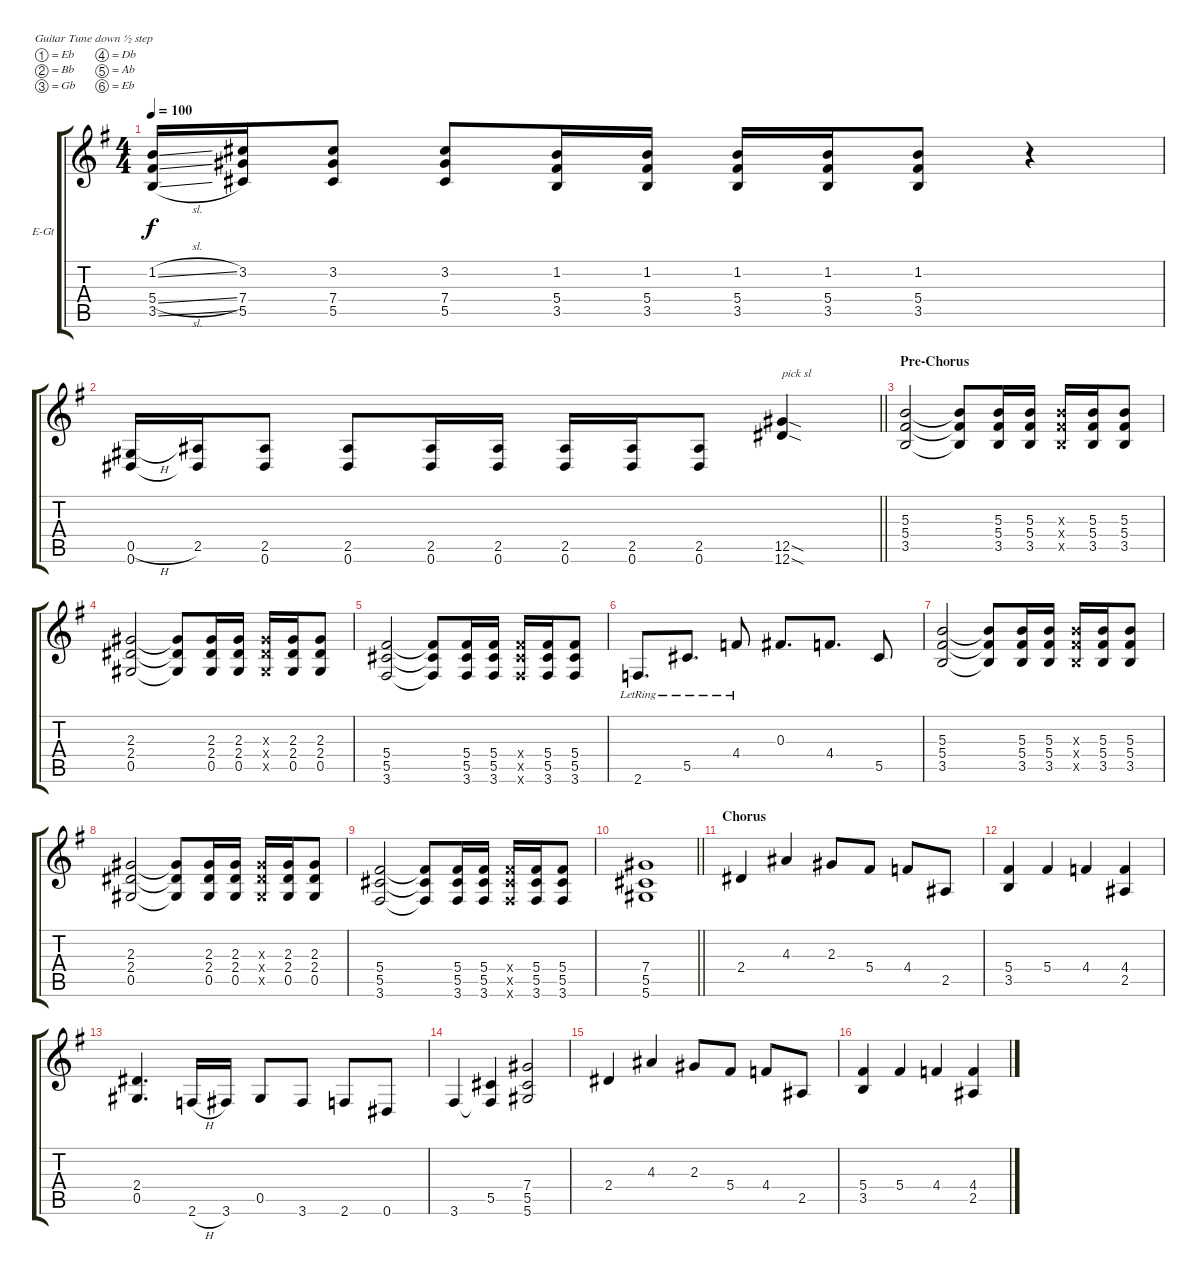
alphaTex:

\bracketExtendMode groupsimilarinstruments
\firstSystemTrackNameOrientation horizontal
\otherSystemsTrackNameOrientation horizontal
\track ("Гитара 1" "E-Gt") {mute instrument distortionguitar}
\staff {score tabs}
\tuning (Eb4 Bb3 Gb3 Db3 Ab2 Eb2)
\ts (4 4)
\beaming (8 2 2 2 2)
\tempo 100
\clef g2
\ks eminor
(1.2{sl} 5.4{sl} 3.5{sl}).16{dy f} (3.2 7.4 5.5).16 (3.2 7.4 5.5).8 (3.2 7.4 5.5).8 (1.2 5.4 3.5).16 (1.2 5.4 3.5).16 (1.2 5.4 3.5).16 (1.2 5.4 3.5).16 (1.2 5.4 3.5).8 r.4 |
\barLineRight lightlight
(0.5{h} 0.6).16 (2.5 0.6{t}).16 (2.5 0.6).8 (2.5 0.6).8 (2.5 0.6).16 (2.5 0.6).16 (2.5 0.6).16 (2.5 0.6).16 (2.5 0.6).8 (12.5{sod} 12.6{sod}).4{txt "pick sl"} |
\section ("" "Pre-Chorus")
(5.3 5.4 3.5).2 (5.3{t} 5.4{t} 3.5{t}).8 (5.3 5.4 3.5).16 (5.3 5.4 3.5).16 (5.3{x} 5.4{x} 3.5{x}).16 (5.3 5.4 3.5).16 (5.3 5.4 3.5).8 |
(2.3 2.4 0.5).2 (2.3{t} 2.4{t} 0.5{t}).8 (2.3 2.4 0.5).16 (2.3 2.4 0.5).16 (2.3{x} 2.4{x} 0.5{x}).16 (2.3 2.4 0.5).16 (2.3 2.4 0.5).8 |
(5.4 5.5 3.6).2 (5.4{t} 5.5{t} 3.6{t}).8 (5.4 5.5 3.6).16 (5.4 5.5 3.6).16 (5.4{x} 5.5{x} 3.6{x}).16 (5.4 5.5 3.6).16 (5.4 5.5 3.6).8 |
2.6{lr}.8{d} 5.5{lr}.8{d} 4.4{lr}.8 0.3.8{d} 4.4.8{d} 5.5.8 |
(5.3 5.4 3.5).2 (5.3{t} 5.4{t} 3.5{t}).8 (5.3 5.4 3.5).16 (5.3 5.4 3.5).16 (5.3{x} 5.4{x} 3.5{x}).16 (5.3 5.4 3.5).16 (5.3 5.4 3.5).8 |
(2.3 2.4 0.5).2 (2.3{t} 2.4{t} 0.5{t}).8 (2.3 2.4 0.5).16 (2.3 2.4 0.5).16 (2.3{x} 2.4{x} 0.5{x}).16 (2.3 2.4 0.5).16 (2.3 2.4 0.5).8 |
(5.4 5.5 3.6).2 (5.4{t} 5.5{t} 3.6{t}).8 (5.4 5.5 3.6).16 (5.4 5.5 3.6).16 (5.4{x} 5.5{x} 3.6{x}).16 (5.4 5.5 3.6).16 (5.4 5.5 3.6).8 |
\barLineRight lightlight
(7.4 5.5 5.6).1 |
\section ("" "Chorus")
2.4.4 4.3.4 2.3.8 5.4.8 4.4.8 2.5.8 |
(5.4 3.5).4 5.4.4 4.4.4 (4.4 2.5).4 |
(2.4 0.5).4{d} 2.6{h}.16 3.6.16 0.5.8 3.6.8 2.6.8 0.6.8 |
3.6.4 (5.5 3.6{t}).4 (7.4 5.5 5.6).2 |
2.4.4 4.3.4 2.3.8 5.4.8 4.4.8 2.5.8 |
(5.4 3.5).4 5.4.4 4.4.4 (4.4 2.5).4
